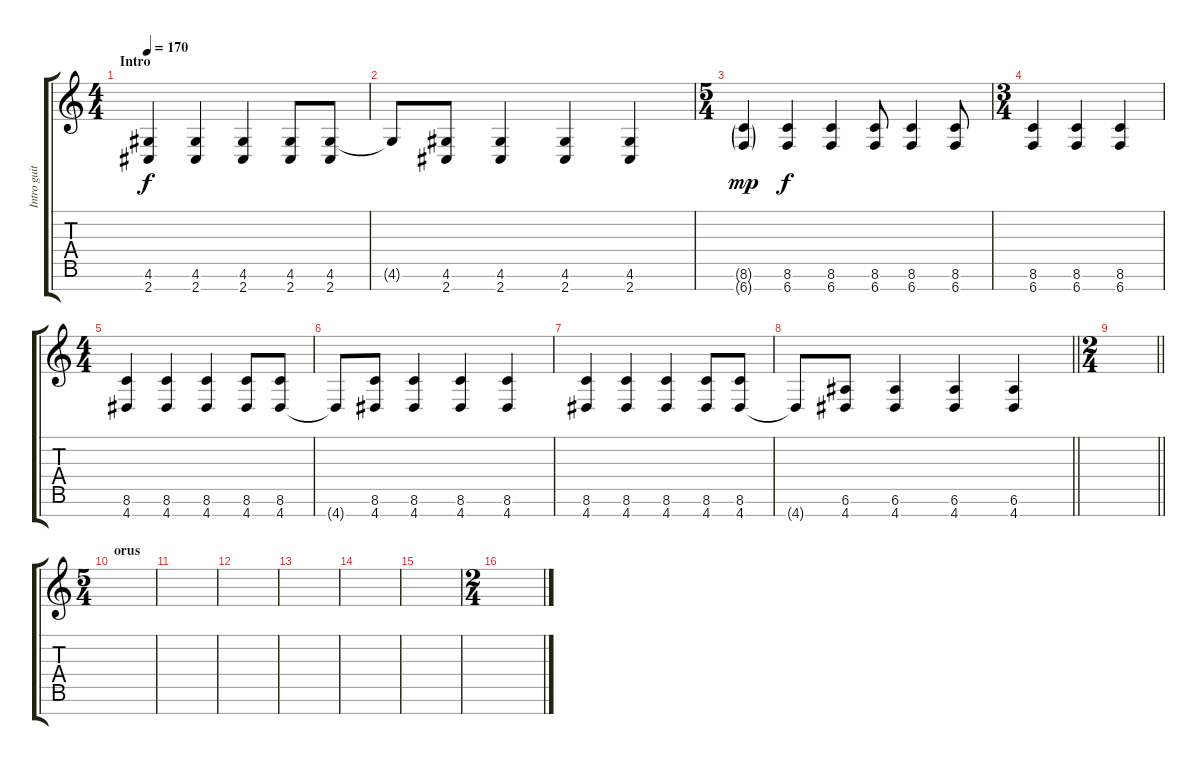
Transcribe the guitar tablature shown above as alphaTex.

\track ("Intro guitar" "Intro guit") {instrument distortionguitar}
\staff {score tabs}
\tuning (E4 B3 G3 D3 A2 E2 B1) {hide}
\ts (4 4)
\section ("" "Intro")
\tempo 170
\clef g2
\ks c
(4.6 2.7).4{dy f instrument distortionguitar} (4.6 2.7).4 (4.6 2.7).4 (4.6 2.7).8 (4.6 2.7).8 |
4.6{t}.8 (4.6 2.7).8 (4.6 2.7).4 (4.6 2.7).4 (4.6 2.7).4 |
\ts (5 4)
(8.6{g} 6.7{g}).4{dy mp} (8.6 6.7).4{dy f} (8.6 6.7).4 (8.6 6.7).8 (8.6 6.7).4 (8.6 6.7).8 |
\ts (3 4)
(8.6 6.7).4 (8.6 6.7).4 (8.6 6.7).4 |
\ts (4 4)
(8.6 4.7).4 (8.6 4.7).4 (8.6 4.7).4 (8.6 4.7).8 (8.6 4.7).8 |
4.7{t}.8 (8.6 4.7).8 (8.6 4.7).4 (8.6 4.7).4 (8.6 4.7).4 |
(8.6 4.7).4 (8.6 4.7).4 (8.6 4.7).4 (8.6 4.7).8 (8.6 4.7).8 |
\barLineRight lightlight
4.7{t}.8 (6.6 4.7).8 (6.6 4.7).4 (6.6 4.7).4 (6.6 4.7).4 |
\ts (2 4)
\section ("" "")
\barLineRight lightlight
|
\ts (5 4)
\section ("" "orus")
|
|
|
|
|
|
\ts (2 4)
